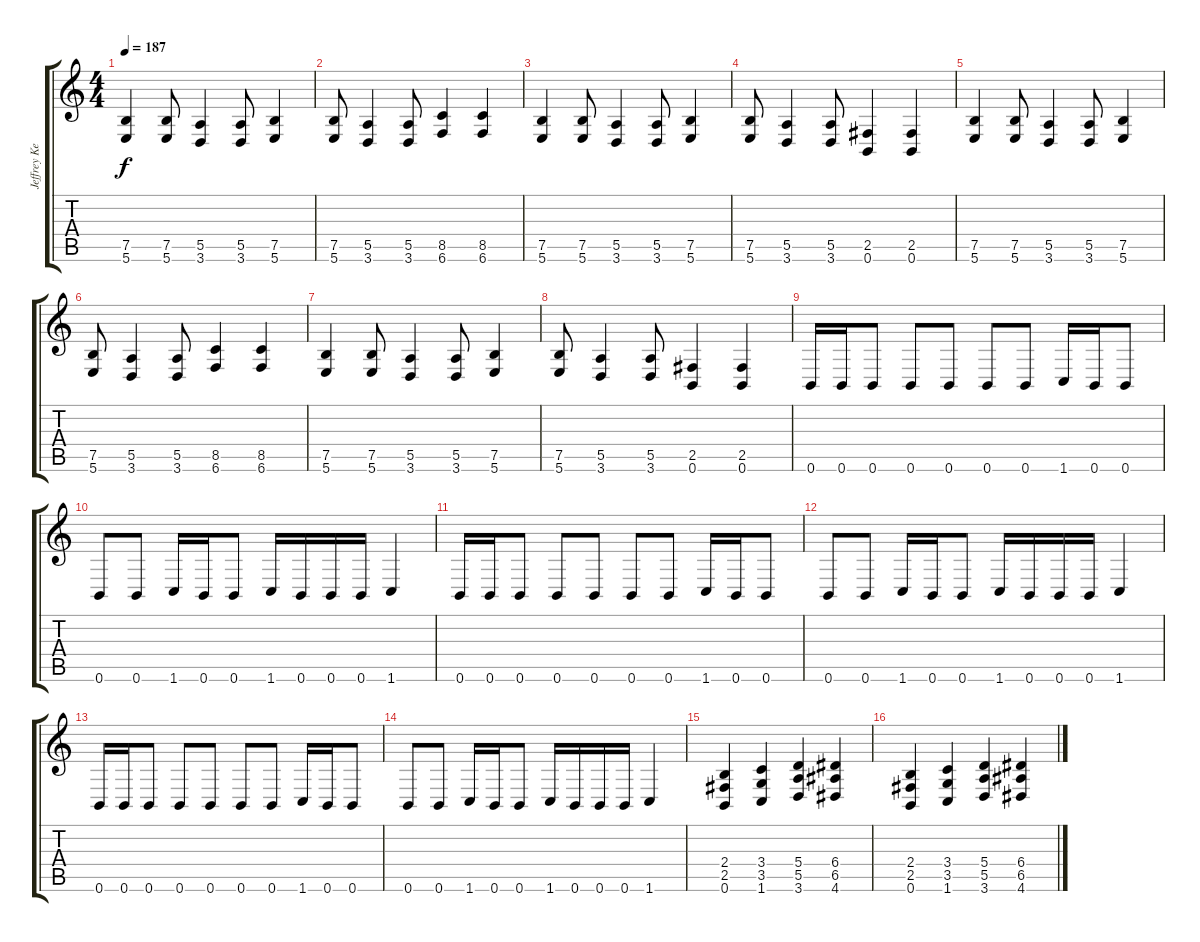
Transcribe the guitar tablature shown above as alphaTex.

\track ("Jeffrey Kendrick - Guitar" "Jeffrey Ke") {instrument distortionguitar}
\staff {score tabs}
\tuning (B3 Gb3 D3 A2 E2 B1) {hide}
\ts (4 4)
\tempo 187
\clef g2
\ks c
(7.5 5.6).4{dy f} (7.5 5.6).8 (5.5 3.6).4 (5.5 3.6).8 (7.5 5.6).4 |
(7.5 5.6).8 (5.5 3.6).4 (5.5 3.6).8 (8.5 6.6).4 (8.5 6.6).4 |
(7.5 5.6).4 (7.5 5.6).8 (5.5 3.6).4 (5.5 3.6).8 (7.5 5.6).4 |
(7.5 5.6).8 (5.5 3.6).4 (5.5 3.6).8 (2.5 0.6).4 (2.5 0.6).4 |
(7.5 5.6).4 (7.5 5.6).8 (5.5 3.6).4 (5.5 3.6).8 (7.5 5.6).4 |
(7.5 5.6).8 (5.5 3.6).4 (5.5 3.6).8 (8.5 6.6).4 (8.5 6.6).4 |
(7.5 5.6).4 (7.5 5.6).8 (5.5 3.6).4 (5.5 3.6).8 (7.5 5.6).4 |
(7.5 5.6).8 (5.5 3.6).4 (5.5 3.6).8 (2.5 0.6).4 (2.5 0.6).4 |
0.6.16 0.6.16 0.6.8 0.6.8 0.6.8 0.6.8 0.6.8 1.6.16 0.6.16 0.6.8 |
0.6.8 0.6.8 1.6.16 0.6.16 0.6.8 1.6.16 0.6.16 0.6.16 0.6.16 1.6.4 |
0.6.16 0.6.16 0.6.8 0.6.8 0.6.8 0.6.8 0.6.8 1.6.16 0.6.16 0.6.8 |
0.6.8 0.6.8 1.6.16 0.6.16 0.6.8 1.6.16 0.6.16 0.6.16 0.6.16 1.6.4 |
0.6.16 0.6.16 0.6.8 0.6.8 0.6.8 0.6.8 0.6.8 1.6.16 0.6.16 0.6.8 |
0.6.8 0.6.8 1.6.16 0.6.16 0.6.8 1.6.16 0.6.16 0.6.16 0.6.16 1.6.4 |
(2.4 2.5 0.6).4 (3.4 3.5 1.6).4 (5.4 5.5 3.6).4 (6.4 6.5 4.6).4 |
(2.4 2.5 0.6).4 (3.4 3.5 1.6).4 (5.4 5.5 3.6).4 (6.4 6.5 4.6).4
